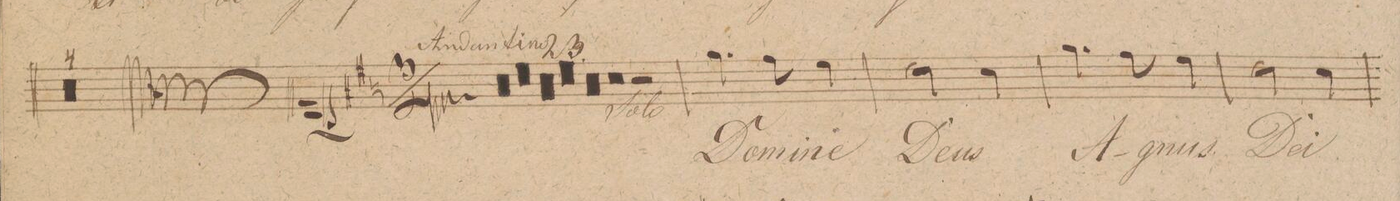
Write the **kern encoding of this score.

**kern	**text	**dynam
*I"Canto.	*	*
*clefC1	*	*
*k[f#c#g#]	*	*
*met(c|)	*	*
*M2/2	*	*
00r	.	.
=61	=61	=61
=62	=62	=62
=63	=63	=63
=64||	=64||	=64||
*k[f#c#]	*	*
*D:	*	*
*M3/4	*	*
0.r	.	.
=65	=65	=65
=66	=66	=66
=67	=67	=67
=68	=68	=68
0.r	.	.
=69	=69	=69
=70	=70	=70
=71	=71	=71
=72	=72	=72
0.r	.	.
=73	=73	=73
=74	=74	=74
=75	=75	=75
=76	=76	=76
0.r	.	.
=77	=77	=77
=78	=78	=78
=79	=79	=79
=80	=80	=80
0.r	.	.
=81	=81	=81
=82	=82	=82
=83	=83	=83
=84	=84	=84
1.r	.	.
=85	=85	=85
=86	=86	=86
2.r	.	.
=87	=87	=87
4.ee\	Do-	.
8dd\	-mi-	.
4cc#\	-ne	.
=88	=88	=88
2b\	De-	.
4a\	-us	.
=89	=89	=89
4.ee\	A-	.
8dd\	.	.
4cc#\	-gnus	.
=90	=90	=90
2b\	De-	.
4a\	-i	.
=91	=91	=91
*-	*-	*-
